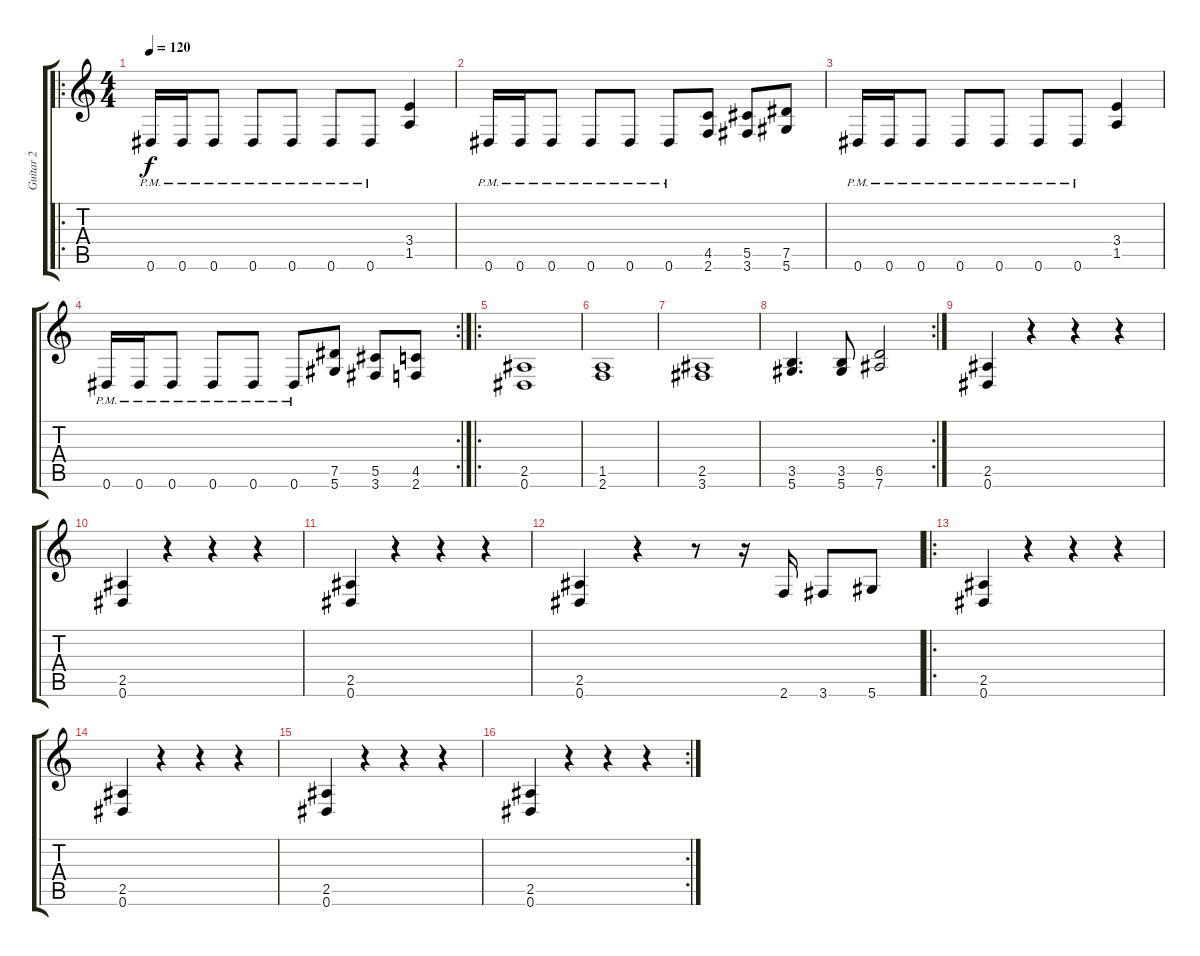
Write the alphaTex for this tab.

\track ("Guitar 2" "Guitar 2") {instrument overdrivenguitar}
\staff {score tabs}
\tuning (Eb4 Bb3 Gb3 Db3 Ab2 Eb2) {hide}
\ro
\ts (4 4)
\tempo 120
\clef g2
\ks c
0.6{pm}.16{dy f} 0.6{pm}.16 0.6{pm}.8 0.6{pm}.8 0.6{pm}.8 0.6{pm}.8 0.6{pm}.8 (3.4 1.5).4 |
0.6{pm}.16 0.6{pm}.16 0.6{pm}.8 0.6{pm}.8 0.6{pm}.8 0.6{pm}.8 (4.5 2.6).8 (5.5 3.6).8 (7.5 5.6).8 |
0.6{pm}.16 0.6{pm}.16 0.6{pm}.8 0.6{pm}.8 0.6{pm}.8 0.6{pm}.8 0.6{pm}.8 (3.4 1.5).4 |
\rc 2
0.6{pm}.16 0.6{pm}.16 0.6{pm}.8 0.6{pm}.8 0.6{pm}.8 0.6{pm}.8 (7.5 5.6).8 (5.5 3.6).8 (4.5 2.6).8 |
\ro
(2.5 0.6).1 |
(1.5 2.6).1 |
(2.5 3.6).1 |
\rc 2
(3.5 5.6).4{d} (3.5 5.6).8 (6.5 7.6).2 |
(2.5 0.6).4 r.4 r.4 r.4 |
(2.5 0.6).4 r.4 r.4 r.4 |
(2.5 0.6).4 r.4 r.4 r.4 |
(2.5 0.6).4 r.4 r.8 r.16 2.6.16 3.6.8 5.6.8 |
\ro
(2.5 0.6).4 r.4 r.4 r.4 |
(2.5 0.6).4 r.4 r.4 r.4 |
(2.5 0.6).4 r.4 r.4 r.4 |
\rc 2
(2.5 0.6).4 r.4 r.4 r.4
